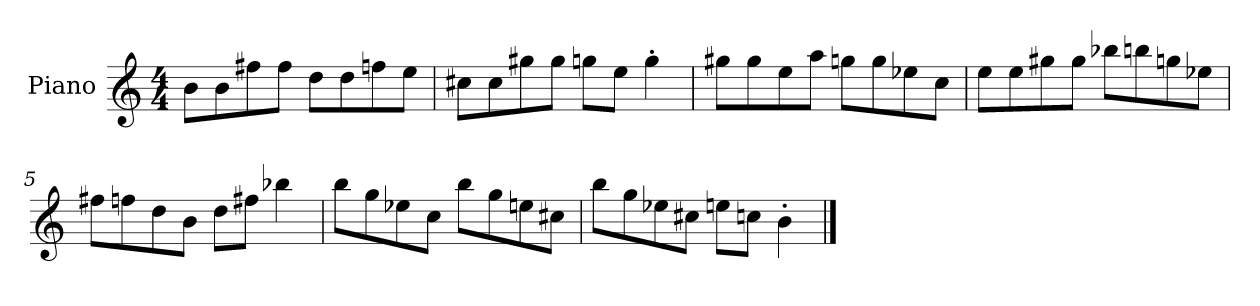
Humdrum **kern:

**kern
*part1
*staff1
*I"Piano
*I'Pno.
*clefG2
*k[]
*M4/4
*MM120
=1
8b\L
8b\
8ff#X\
8ff#\J
8dd\L
8dd\
8ffn\
8ee\J
=2
8cc#X\L
8cc#\
8gg#X\
8gg#\J
8ggn\L
8ee\J
4gg'\
=3
8gg#X\L
8gg#\
8ee\
8aa\J
8ggn\L
8gg\
8ee-X\
8cc\J
=4
8ee\L
8ee\
8gg#X\
8gg#\J
8bb-X\L
8bbn\
8ggn\
8ee-X\J
!!LO:LB:g=z
=5
8ff#X\L
8ffn\
8dd\
8b\J
8dd\L
8ff#X\J
4bb-X\
=6
8bb\L
8gg\
8ee-X\
8cc\J
8bb\L
8gg\
8een\
8cc#X\J
=7
8bb\L
8gg\
8ee-X\
8cc#X\J
8een\L
8ccn\J
4b'\
==
*-
